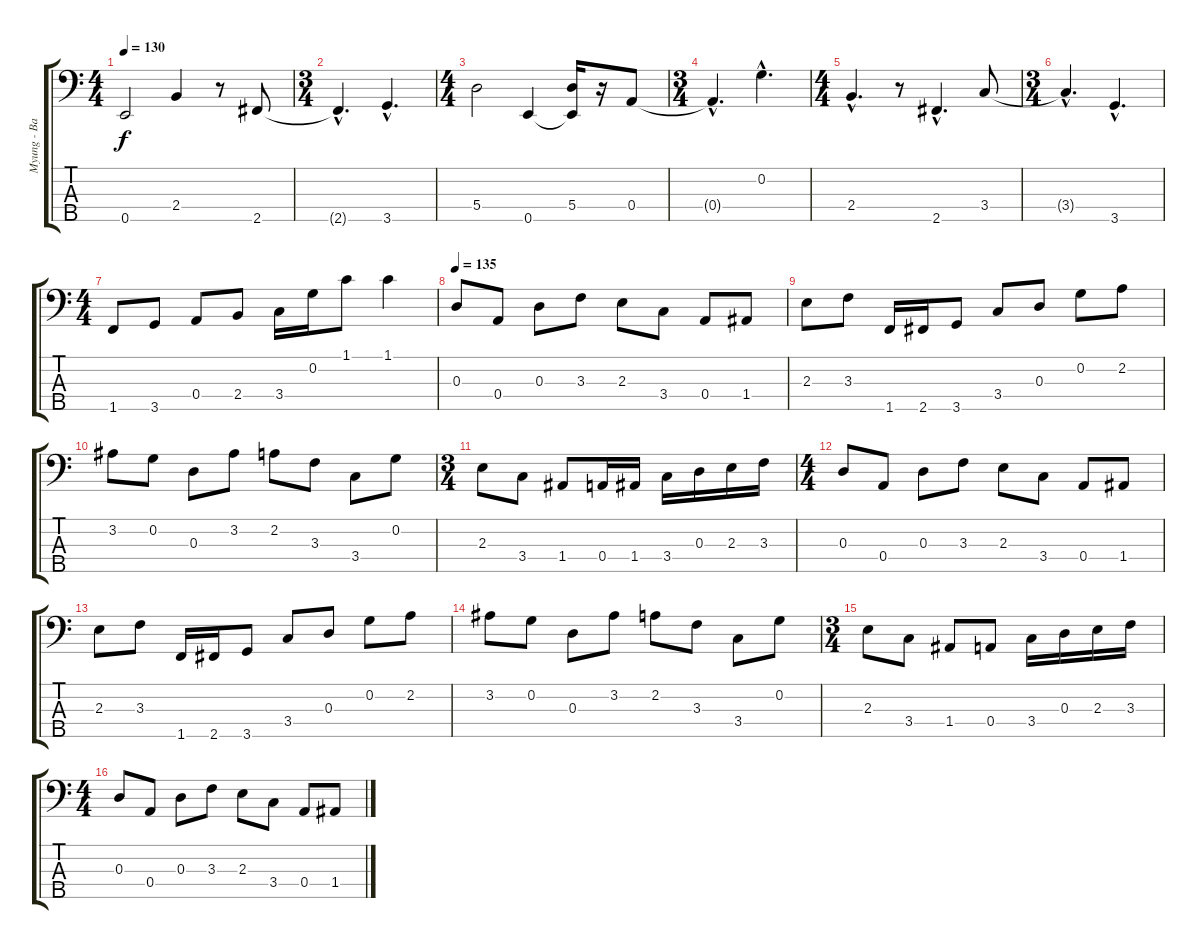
\track ("Myung - Bass" "Myung - Ba") {instrument electricbassfinger}
\staff {score tabs}
\tuning (B2 G2 D2 A1 E1) {hide}
\ts (4 4)
\tempo 130
\clef f4
\ks c
0.5.2{dy f} 2.4.4 r.8 2.5.8 |
\ts (3 4)
2.5{hac t}.4{d} 3.5{hac}.4{d} |
\ts (4 4)
5.4.2 0.5.4 (5.4 0.5{t}).16 r.16 0.4.8 |
\ts (3 4)
0.4{hac t}.4{d} 0.2{hac}.4{d} |
\ts (4 4)
2.4{hac}.4{d} r.8 2.5{hac}.4{d} 3.4.8 |
\ts (3 4)
3.4{hac t}.4{d} 3.5{hac}.4{d} |
\ts (4 4)
1.5.8 3.5.8 0.4.8 2.4.8 3.4.16 0.2.16 1.1.8 1.1.4 |
\tempo 135
0.3.8 0.4.8 0.3.8 3.3.8 2.3.8 3.4.8 0.4.8 1.4.8 |
2.3.8 3.3.8 1.5.16 2.5.16 3.5.8 3.4.8 0.3.8 0.2.8 2.2.8 |
3.2.8 0.2.8 0.3.8 3.2.8 2.2.8 3.3.8 3.4.8 0.2.8 |
\ts (3 4)
2.3.8 3.4.8 1.4.8 0.4.16 1.4.16 3.4.16 0.3.16 2.3.16 3.3.16 |
\ts (4 4)
0.3.8 0.4.8 0.3.8 3.3.8 2.3.8 3.4.8 0.4.8 1.4.8 |
2.3.8 3.3.8 1.5.16 2.5.16 3.5.8 3.4.8 0.3.8 0.2.8 2.2.8 |
3.2.8 0.2.8 0.3.8 3.2.8 2.2.8 3.3.8 3.4.8 0.2.8 |
\ts (3 4)
2.3.8 3.4.8 1.4.8 0.4.8 3.4.16 0.3.16 2.3.16 3.3.16 |
\ts (4 4)
0.3.8 0.4.8 0.3.8 3.3.8 2.3.8 3.4.8 0.4.8 1.4.8
